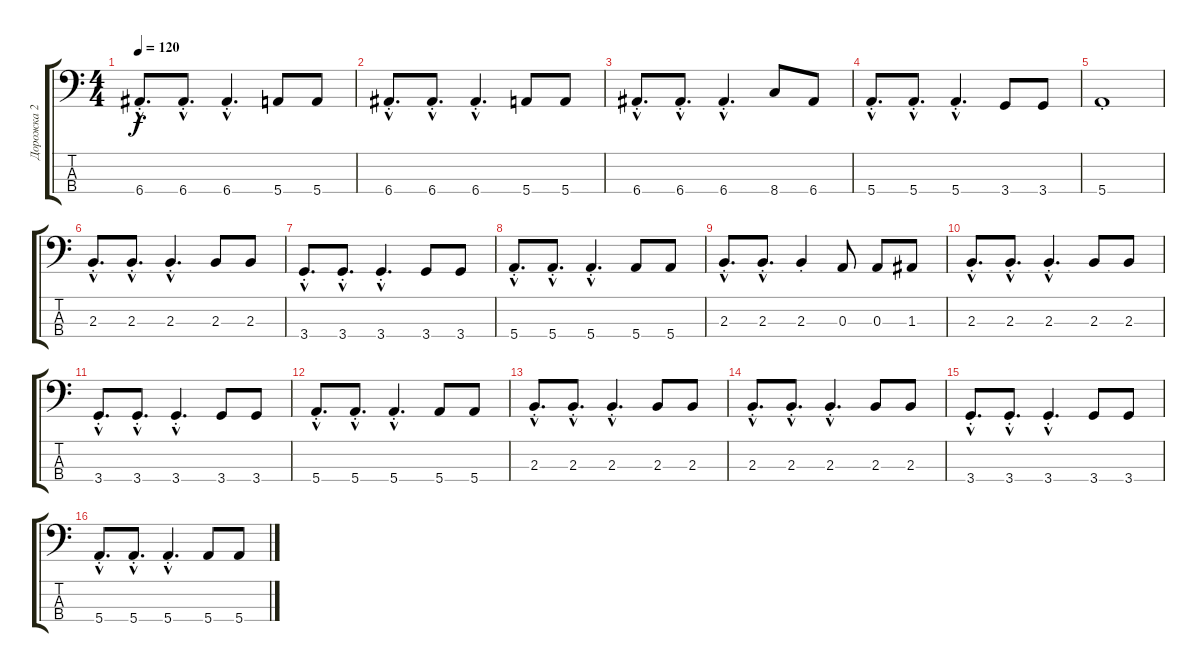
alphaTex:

\track ("Дорожка 2" "Дорожка 2") {instrument electricbassfinger}
\staff {score tabs}
\tuning (G2 D2 A1 E1) {hide}
\ts (4 4)
\tempo 120
\clef f4
\ks c
6.4{hac st}.8{d dy f} 6.4{hac st}.8{d} 6.4{hac st}.4{d} 5.4.8 5.4.8 |
6.4{hac st}.8{d} 6.4{hac st}.8{d} 6.4{hac st}.4{d} 5.4.8 5.4.8 |
6.4{hac st}.8{d} 6.4{hac st}.8{d} 6.4{hac st}.4{d} 8.4.8 6.4.8 |
5.4{hac st}.8{d} 5.4{hac st}.8{d} 5.4{hac st}.4{d} 3.4.8 3.4.8 |
5.4{st}.1 |
2.3{hac st}.8{d} 2.3{hac st}.8{d} 2.3{hac st}.4{d} 2.3.8 2.3.8 |
3.4{hac st}.8{d} 3.4{hac st}.8{d} 3.4{hac st}.4{d} 3.4.8 3.4.8 |
5.4{hac st}.8{d} 5.4{hac st}.8{d} 5.4{hac st}.4{d} 5.4.8 5.4.8 |
2.3{hac st}.8{d} 2.3{hac st}.8{d} 2.3{st}.4 0.3.8 0.3.8 1.3.8 |
2.3{hac st}.8{d} 2.3{hac st}.8{d} 2.3{hac st}.4{d} 2.3.8 2.3.8 |
3.4{hac st}.8{d} 3.4{hac st}.8{d} 3.4{hac st}.4{d} 3.4.8 3.4.8 |
5.4{hac st}.8{d} 5.4{hac st}.8{d} 5.4{hac st}.4{d} 5.4.8 5.4.8 |
2.3{hac st}.8{d} 2.3{hac st}.8{d} 2.3{hac st}.4{d} 2.3.8 2.3.8 |
2.3{hac st}.8{d} 2.3{hac st}.8{d} 2.3{hac st}.4{d} 2.3.8 2.3.8 |
3.4{hac st}.8{d} 3.4{hac st}.8{d} 3.4{hac st}.4{d} 3.4.8 3.4.8 |
5.4{hac st}.8{d} 5.4{hac st}.8{d} 5.4{hac st}.4{d} 5.4.8 5.4.8
